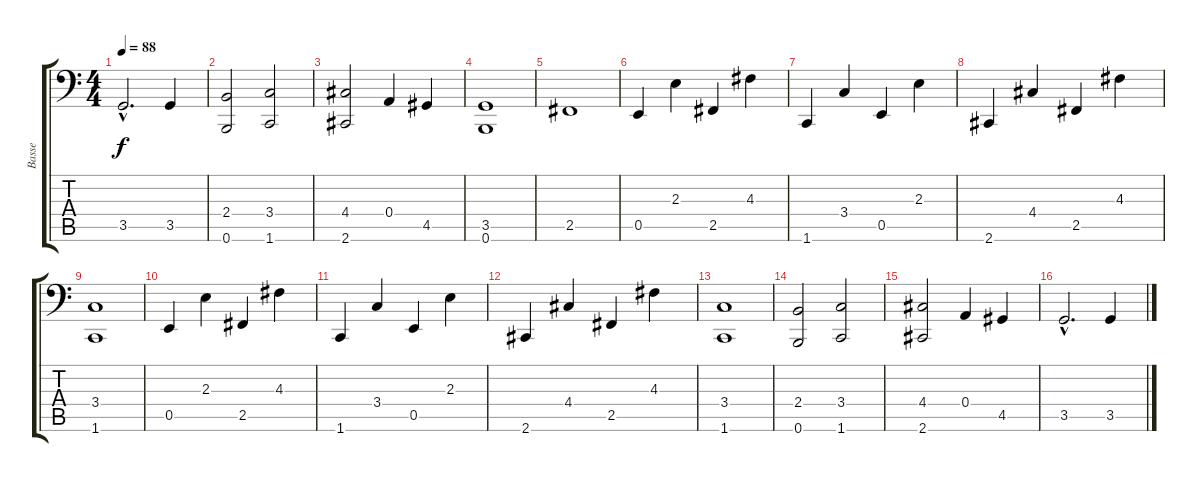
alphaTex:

\track ("Basse" "Basse") {instrument electricbasspick}
\staff {score tabs}
\tuning (C3 G2 D2 A1 E1 B0) {hide}
\ts (4 4)
\tempo 88
\clef f4
\ks c
3.5{hac}.2{d dy f} 3.5.4 |
(2.4 0.6).2 (3.4 1.6).2 |
(4.4 2.6).2 0.4.4 4.5.4 |
(3.5 0.6).1 |
2.5.1 |
0.5.4 2.3.4 2.5.4 4.3.4 |
1.6.4 3.4.4 0.5.4 2.3.4 |
2.6.4 4.4.4 2.5.4 4.3.4 |
(3.4 1.6).1 |
0.5.4 2.3.4 2.5.4 4.3.4 |
1.6.4 3.4.4 0.5.4 2.3.4 |
2.6.4 4.4.4 2.5.4 4.3.4 |
(3.4 1.6).1 |
(2.4 0.6).2 (3.4 1.6).2 |
(4.4 2.6).2 0.4.4 4.5.4 |
3.5{hac}.2{d} 3.5.4
